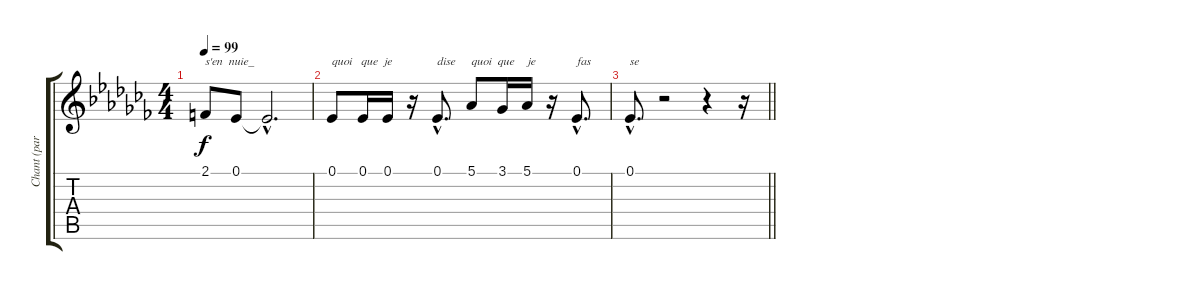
\track ("Chant (paroles)" "Chant (par") {instrument harmonica}
\staff {score tabs}
\tuning (Eb4 Bb3 Gb3 Db3 Ab2 Eb2) {hide}
\ts (4 4)
\tempo 99
\clef g2
\ks cb
2.1.8{txt "s'en  nuie_" dy f} 0.1.8 0.1{hac t}.2{d} |
0.1.8{txt "quoi   que  je"} 0.1.16 0.1.16 r.16 0.1{hac}.8{d txt "dise"} 5.1.8{txt "quoi  que "} 3.1.16 5.1.16{txt "je "} r.16 0.1{hac}.8{d txt "fas"} |
\barLineRight lightlight
0.1{hac}.8{d txt "se"} r.2 r.4 r.16
